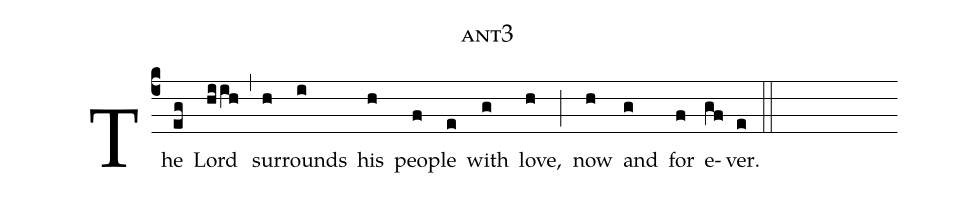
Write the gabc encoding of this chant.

name: ant3;
%%
(c4)
The(eg) Lord(hiih) (,) sur(h)rounds(i) his(h) peo(f)ple(e) with(g) love,(h) (;) now(h) and(g) for(f) e(gf)ver.(e) (::)
